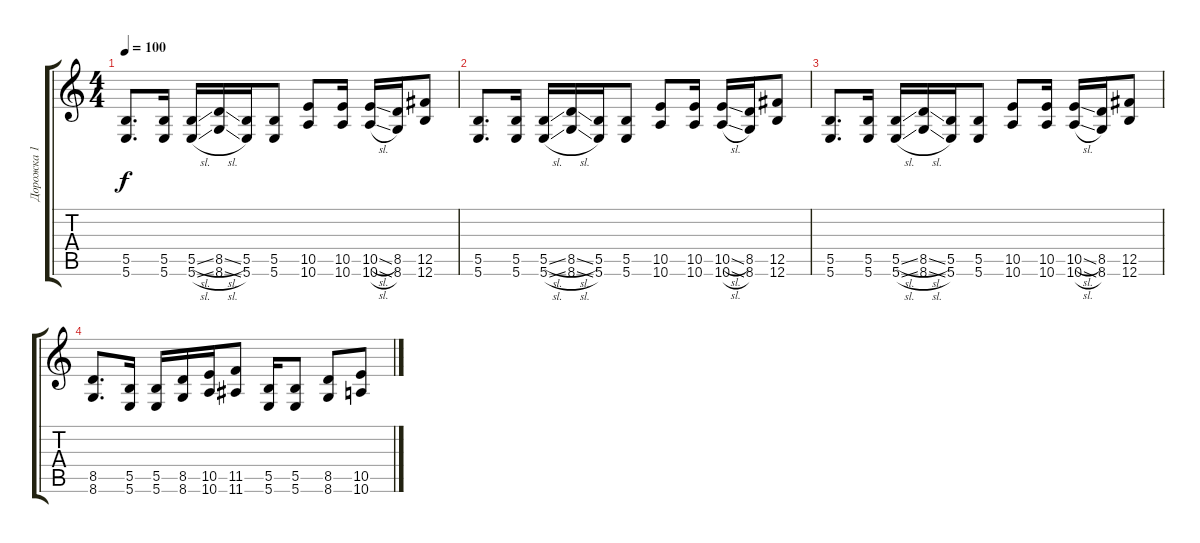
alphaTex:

\track ("Дорожка 1" "Дорожка 1") {instrument overdrivenguitar}
\staff {score tabs}
\tuning (Db4 Ab3 E3 B2 Gb2 B1) {hide}
\ts (4 4)
\tempo 100
\clef g2
\ks c
(5.5 5.6).8{d dy f} (5.5 5.6).16 (5.5{sl} 5.6{sl}).16 (8.5{sl} 8.6{sl}).16 (5.5 5.6).16 (5.5 5.6).8 (10.5 10.6).8 (10.5 10.6).16 (10.5{sl} 10.6{sl}).16 (8.5 8.6).16 (12.5 12.6).8 |
(5.5 5.6).8{d} (5.5 5.6).16 (5.5{sl} 5.6{sl}).16 (8.5{sl} 8.6{sl}).16 (5.5 5.6).16 (5.5 5.6).8 (10.5 10.6).8 (10.5 10.6).16 (10.5{sl} 10.6{sl}).16 (8.5 8.6).16 (12.5 12.6).8 |
(5.5 5.6).8{d} (5.5 5.6).16 (5.5{sl} 5.6{sl}).16 (8.5{sl} 8.6{sl}).16 (5.5 5.6).16 (5.5 5.6).8 (10.5 10.6).8 (10.5 10.6).16 (10.5{sl} 10.6{sl}).16 (8.5 8.6).16 (12.5 12.6).8 |
(8.5 8.6).8{d} (5.5 5.6).16 (5.5 5.6).16 (8.5 8.6).16 (10.5 10.6).16 (11.5 11.6).8 (5.5 5.6).16 (5.5 5.6).8 (8.5 8.6).8 (10.5 10.6).8
